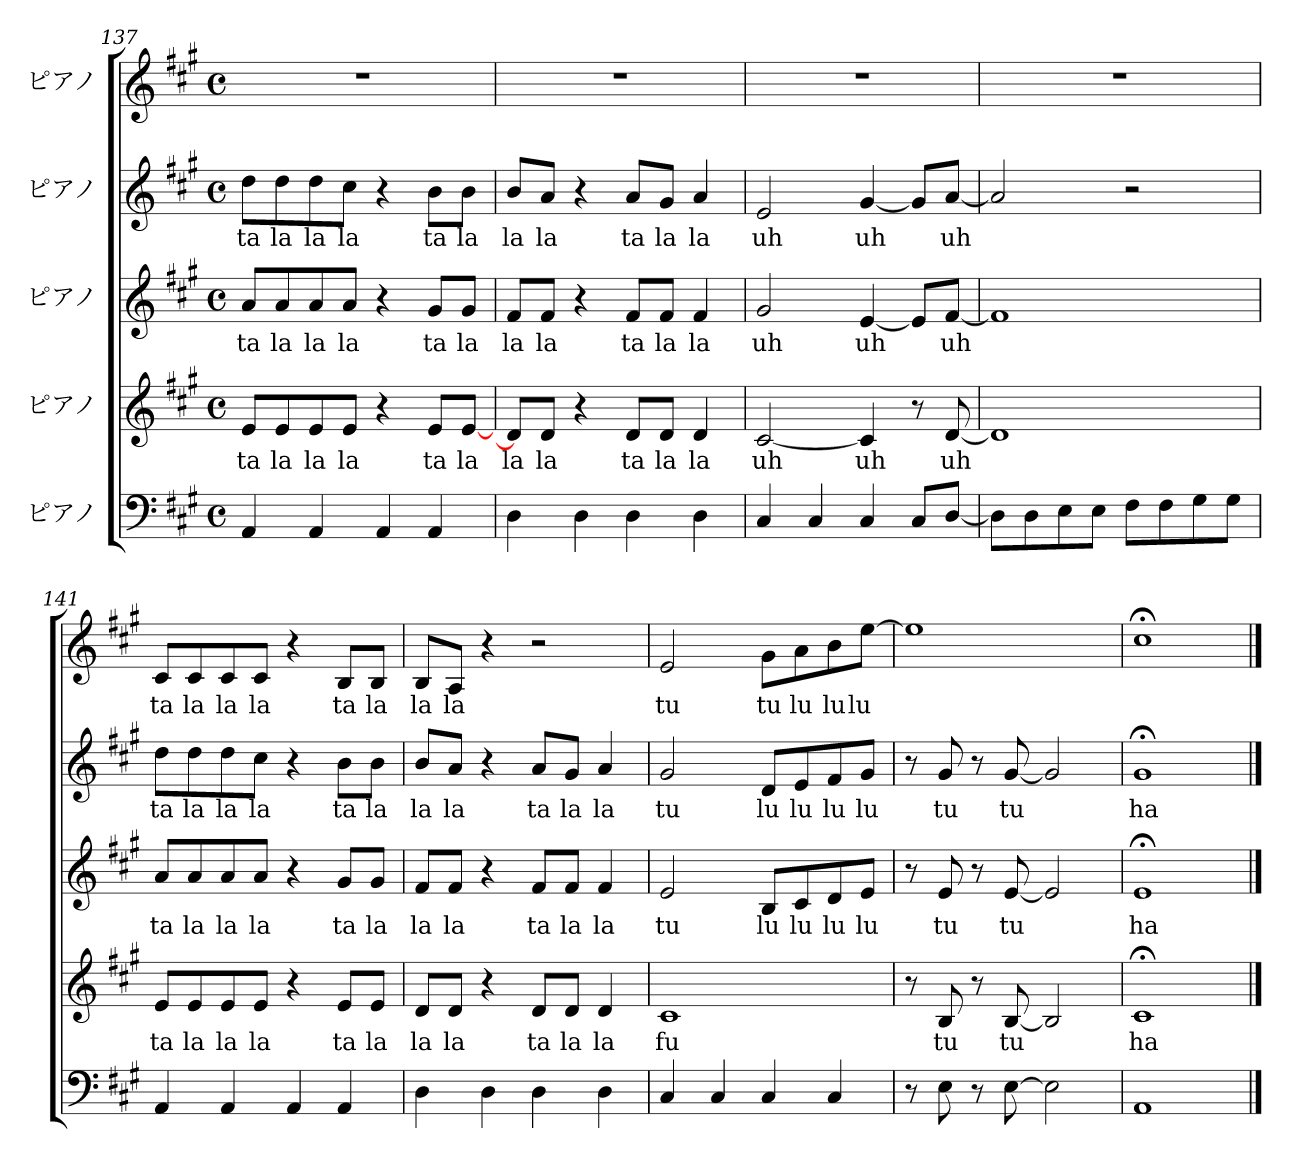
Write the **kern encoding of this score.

**kern	**kern	**text	**kern	**text	**kern	**text	**kern	**text
*part5	*part4	*part4	*part3	*part3	*part2	*part2	*part1	*part1
*staff5	*staff4	*staff4	*staff3	*staff3	*staff2	*staff2	*staff1	*staff1
*I"ピアノ	*I"ピアノ	*	*I"ピアノ	*	*I"ピアノ	*	*I"ピアノ	*
*clefF4	*clefG2	*	*clefG2	*	*clefG2	*	*clefG2	*
*k[f#c#g#]	*k[f#c#g#]	*	*k[f#c#g#]	*	*k[f#c#g#]	*	*k[f#c#g#]	*
*M4/4	*M4/4	*	*M4/4	*	*M4/4	*	*M4/4	*
*met(c)	*met(c)	*	*met(c)	*	*met(c)	*	*met(c)	*
=137	=137	=137	=137	=137	=137	=137	=137	=137
4AA	8eL	-ta	8aL	-ta	8ddL	-ta	1r	.
.	8e	la	8a	la	8dd	la	.	.
4AA	8e	la	8a	la	8dd	la	.	.
.	8eJ	la	8aJ	la	8cc#J	la	.	.
4AA	4r	.	4r	.	4r	.	.	.
4AA	8eL	ta	8g#L	ta	8bL	ta	.	.
.	[8eJ	la	8g#J	la	8bJ	la	.	.
=138	=138	=138	=138	=138	=138	=138	=138	=138
4D	8dL]	la	8f#L	la	8bL	la	1r	.
.	8dJ	la	8f#J	la	8aJ	la	.	.
4D	4r	.	4r	.	4r	.	.	.
4D	8dL	ta	8f#L	ta	8aL	ta	.	.
.	8dJ	la	8f#J	la	8g#J	la	.	.
4D	4d	la	4f#	la	4a	la	.	.
=139	=139	=139	=139	=139	=139	=139	=139	=139
4C#	[2c#	uh	2g#	uh	2e	uh	1r	.
4C#	.	.	.	.	.	.	.	.
4C#	4c#]	uh	[4e	uh	[4g#	uh	.	.
8C#L	8r	.	8eL]	.	8g#L]	.	.	.
[8DJ	[8d	uh	[8f#J	uh	[8aJ	uh	.	.
=140	=140	=140	=140	=140	=140	=140	=140	=140
8DL]	1d]	.	1f#]	.	2a]	.	1r	.
8D	.	.	.	.	.	.	.	.
8E	.	.	.	.	.	.	.	.
8EJ	.	.	.	.	.	.	.	.
8F#L	.	.	.	.	2r	.	.	.
8F#	.	.	.	.	.	.	.	.
8G#	.	.	.	.	.	.	.	.
8G#J	.	.	.	.	.	.	.	.
=141	=141	=141	=141	=141	=141	=141	=141	=141
4AA	8eL	-ta	8aL	-ta	8ddL	-ta	8c#L	-ta
.	8e	la	8a	la	8dd	la	8c#	la
4AA	8e	la	8a	la	8dd	la	8c#	la
.	8eJ	la	8aJ	la	8cc#J	la	8c#J	la
4AA	4r	.	4r	.	4r	.	4r	.
4AA	8eL	ta	8g#L	ta	8bL	ta	8BL	ta
.	8eJ	la	8g#J	la	8bJ	la	8BJ	la
=142	=142	=142	=142	=142	=142	=142	=142	=142
4D	8dL	la	8f#L	la	8bL	la	8BL	la
.	8dJ	la	8f#J	la	8aJ	la	8AJ	la
4D	4r	.	4r	.	4r	.	4r	.
4D	8dL	ta	8f#L	ta	8aL	ta	2r	.
.	8dJ	la	8f#J	la	8g#J	la	.	.
4D	4d	la	4f#	la	4a	la	.	.
=143	=143	=143	=143	=143	=143	=143	=143	=143
4C#	1c#	fu	2e	tu	2g#	tu	2e	tu
4C#	.	.	.	.	.	.	.	.
4C#	.	.	8BL	lu	8dL	lu	8g#L	tu
.	.	.	8c#	lu	8e	lu	8a	lu
4C#	.	.	8d	lu	8f#	lu	8b	lu
.	.	.	8eJ	lu	8g#J	lu	[8eeJ	lu
=144	=144	=144	=144	=144	=144	=144	=144	=144
8r	8r	.	8r	.	8r	.	1ee]	.
8E	8B	tu	8e	tu	8g#	tu	.	.
8r	8r	.	8r	.	8r	.	.	.
[8E	[8B	tu	[8e	tu	[8g#	tu	.	.
2E]	2B]	.	2e]	.	2g#]	.	.	.
=145	=145	=145	=145	=145	=145	=145	=145	=145
1AA	1c#;<	ha	1e;<	ha	1g#;<	ha	1cc#;<	.
==	==	==	==	==	==	==	==	==
*-	*-	*-	*-	*-	*-	*-	*-	*-
